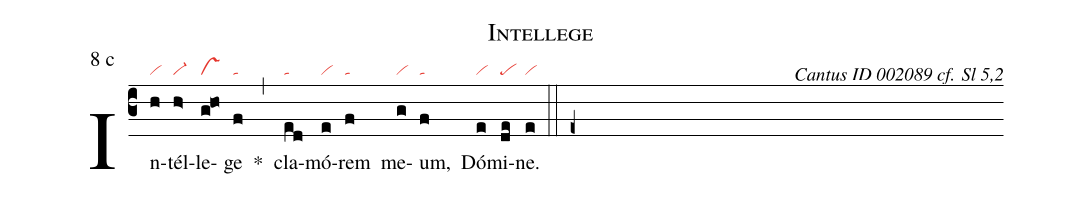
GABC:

name: Intellege;
mode: 8;
mode-differentia: c;
commentary: Cantus ID 002089 cf. Sl 5,2;
nabc-lines: 1;
%%
(c3)

In(h|vi)tél(h>|vi-)le(g!ho|vs)ge(f|ta) *(,) cla(ed|ta)mó(e|vi)rem(f|ta) me(g|vi)um,(f|ta) <nlba>Dó(e|vi)mi(de|pe)ne.</nlba>(e|vi)

(::)

(e+)
